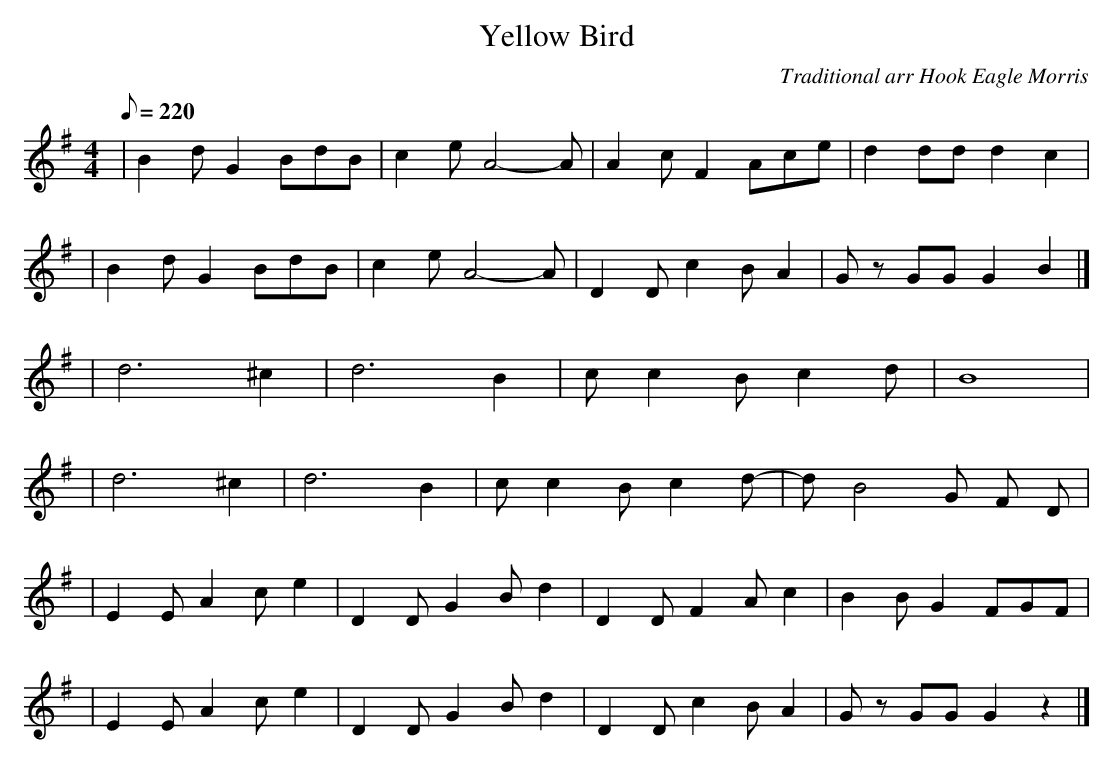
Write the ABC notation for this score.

X:1
T:Yellow Bird
C:Traditional arr Hook Eagle Morris
M:4/4
K:G
L:1/8
Q:220
|B2 d G2 BdB |c2 e A4-A |A2 c F2 Ace |d2 dd d2 c2|
|B2 d G2 BdB |c2 e A4-A |D2 D c2 B A2 |G z GG G2 B2|]
|d6 ^c2 |d6 B2 |c c2 B c2 d |B8 |
|d6 ^c2 |d6 B2 |c c2 B c2 d-|d B4 G F D |
|E2 E A2 c e2 |D2 D G2 B d2 |D2 D F2 A c2 |B2 B G2 FGF |
|E2 E A2 c e2 |D2 D G2 B d2 |D2 D c2 B A2 |G z GG G2 z2 |]
